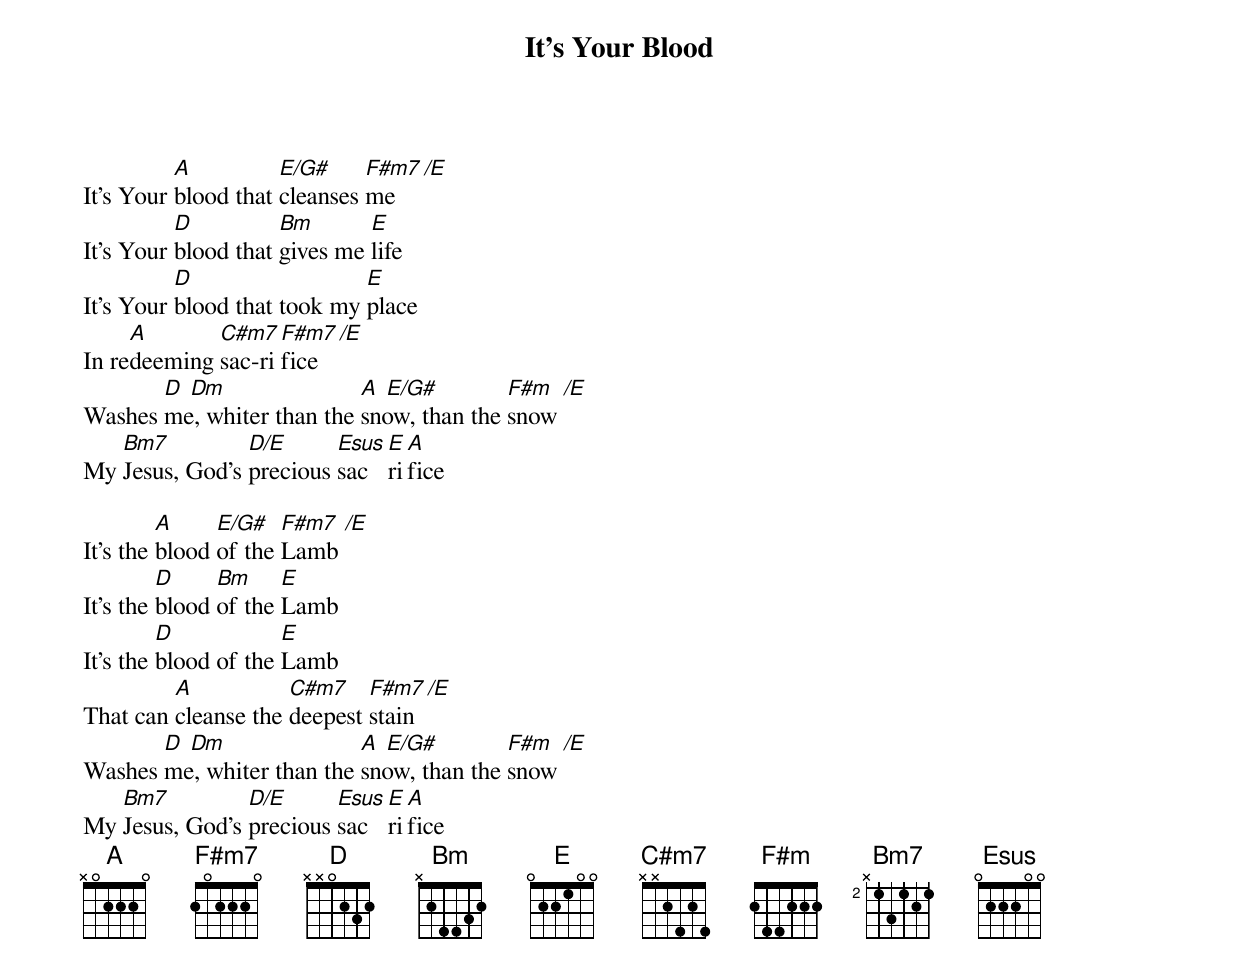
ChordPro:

{title: It's Your Blood}
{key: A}
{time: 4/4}
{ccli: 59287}
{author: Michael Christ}
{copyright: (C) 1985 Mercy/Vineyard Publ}

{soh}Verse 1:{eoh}
It's Your [A]blood that [E/G#]cleanses [F#m7]me [/E]
It's Your [D]blood that [Bm]gives me [E]life
It's Your [D]blood that took my [E]place
In re[A]deeming [C#m7]sac-ri[F#m7]fice [/E]
Washes [D  Dm]me, whiter than the [A  E/G#]snow, than the [F#m]snow [/E]
My [Bm7]Jesus, God's [D/E]precious [Esus]sac[E]ri[A]fice

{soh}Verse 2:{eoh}
It's the [A]blood [E/G#]of the [F#m7]Lamb [/E]
It's the [D]blood [Bm]of the [E]Lamb
It's the [D]blood of the [E]Lamb
That can [A]cleanse the [C#m7]deepest [F#m7]stain [/E]
Washes [D  Dm]me, whiter than the [A  E/G#]snow, than the [F#m]snow [/E]
My [Bm7]Jesus, God's [D/E]precious [Esus]sac[E]ri[A]fice
